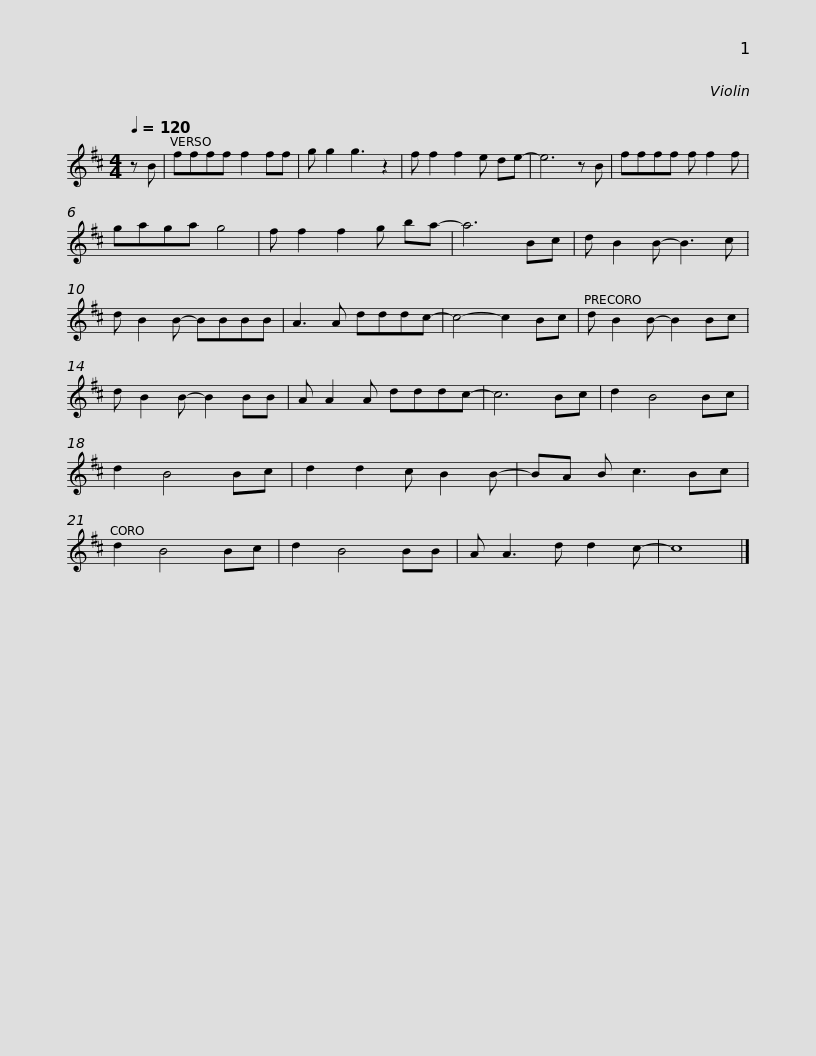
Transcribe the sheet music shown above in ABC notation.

X:1
L:1/8
Q:1/4=120
M:4/4
I:linebreak $
K:Bmin
V:1 treble
V:1
 z B | ffff f2 ff | g g2 g3 z2 | f f2 f2 e de- |$ e6 z B | %5
 ffff f f2 f | gaga g4 | f f2 f2 g ba- |$ a6 Bc | d B2 B- B3 c | %10
 d B2 B- BBBB | A3 A dddc- |$ c4- c2 Bc | d B2 B- B2 Bc | d B2 B- B2 BB | %15
 A A2 A dddc- |$ c6 Bc | d2 B4 Bc | d2 B4 Bc | d2 d2 c B2 B- |$ %20
 BA B c3 Bc | d2 B4 Bc | d2 B4 BB | A A3 d d2 c- | c8 |] %25
